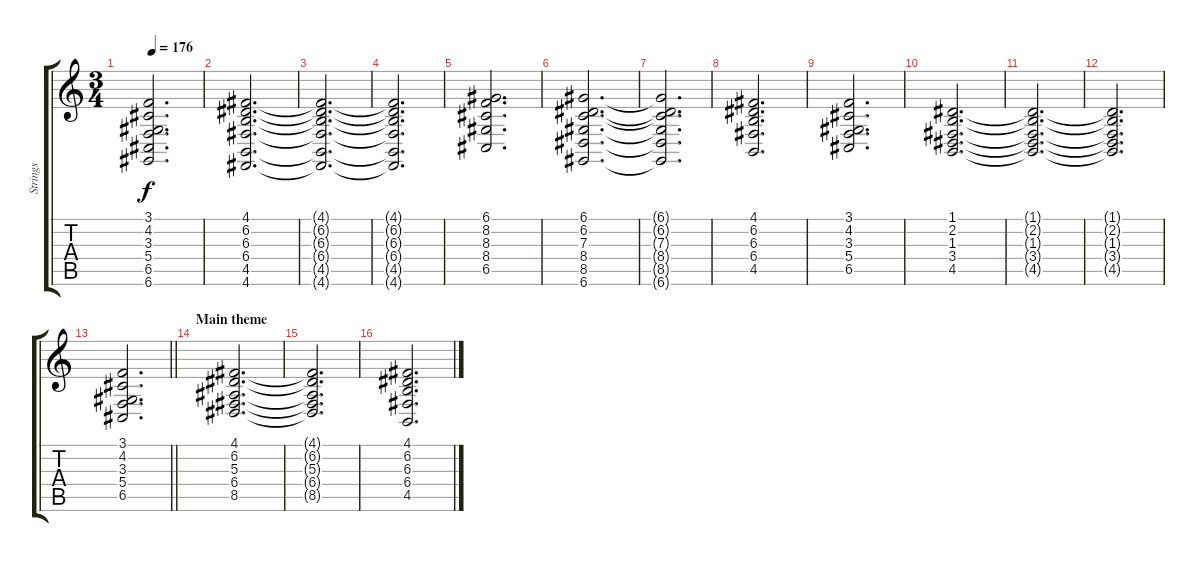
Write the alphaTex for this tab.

\track ("Strings" "Strings") {instrument stringensemble1}
\staff {score tabs}
\tuning (D4 A3 F3 C3 G2 D2) {hide}
\ts (3 4)
\tempo 176
\clef g2
\ks c
(3.1 4.2 3.3 5.4 6.5 6.6).2{d dy f} |
(4.1 6.2 6.3 6.4 4.5 4.6).2{d} |
(4.1{t} 6.2{t} 6.3{t} 6.4{t} 4.5{t} 4.6{t}).2{d} |
(4.1{t} 6.2{t} 6.3{t} 6.4{t} 4.5{t} 4.6{t}).2{d} |
(6.1 8.2 8.3 8.4 6.5).2{d} |
(6.1 6.2 7.3 8.4 8.5 6.6).2{d} |
(6.1{t} 6.2{t} 7.3{t} 8.4{t} 8.5{t} 6.6{t}).2{d} |
(4.1 6.2 6.3 6.4 4.5).2{d} |
(3.1 4.2 3.3 5.4 6.5).2{d} |
(1.1 2.2 1.3 3.4 4.5).2{d volume 8} |
(1.1{t} 2.2{t} 1.3{t} 3.4{t} 4.5{t}).2{d} |
(1.1{t} 2.2{t} 1.3{t} 3.4{t} 4.5{t}).2{d} |
\barLineRight lightlight
(3.1 4.2 3.3 5.4 6.5).2{d volume 13} |
\section ("" "Main theme")
(4.1 6.2 5.3 6.4 8.5).2{d} |
(4.1{t} 6.2{t} 5.3{t} 6.4{t} 8.5{t}).2{d} |
(4.1 6.2 6.3 6.4 4.5).2{d}
